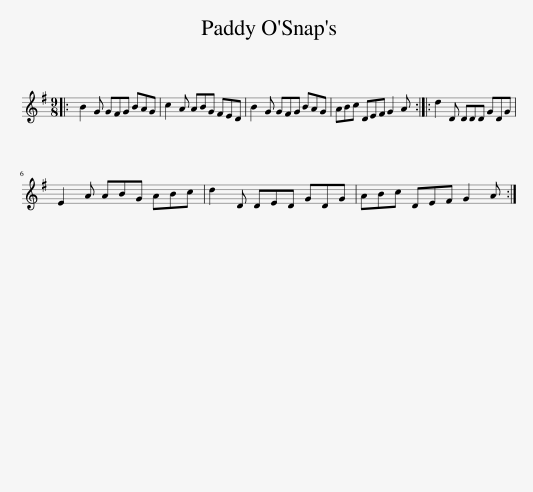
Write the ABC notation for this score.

X:1
L:1/8
M:9/8
I:linebreak $
K:G
V:1 treble
V:1
|: B2 G GFG BAG | c2 A ABG FED | B2 G GFG BAG | ABc DEF G2 A :: d2 D DDD GDG |$ %5
 E2 A ABG ABc | d2 D DED GDG | ABc DEF G2 A :| %8
